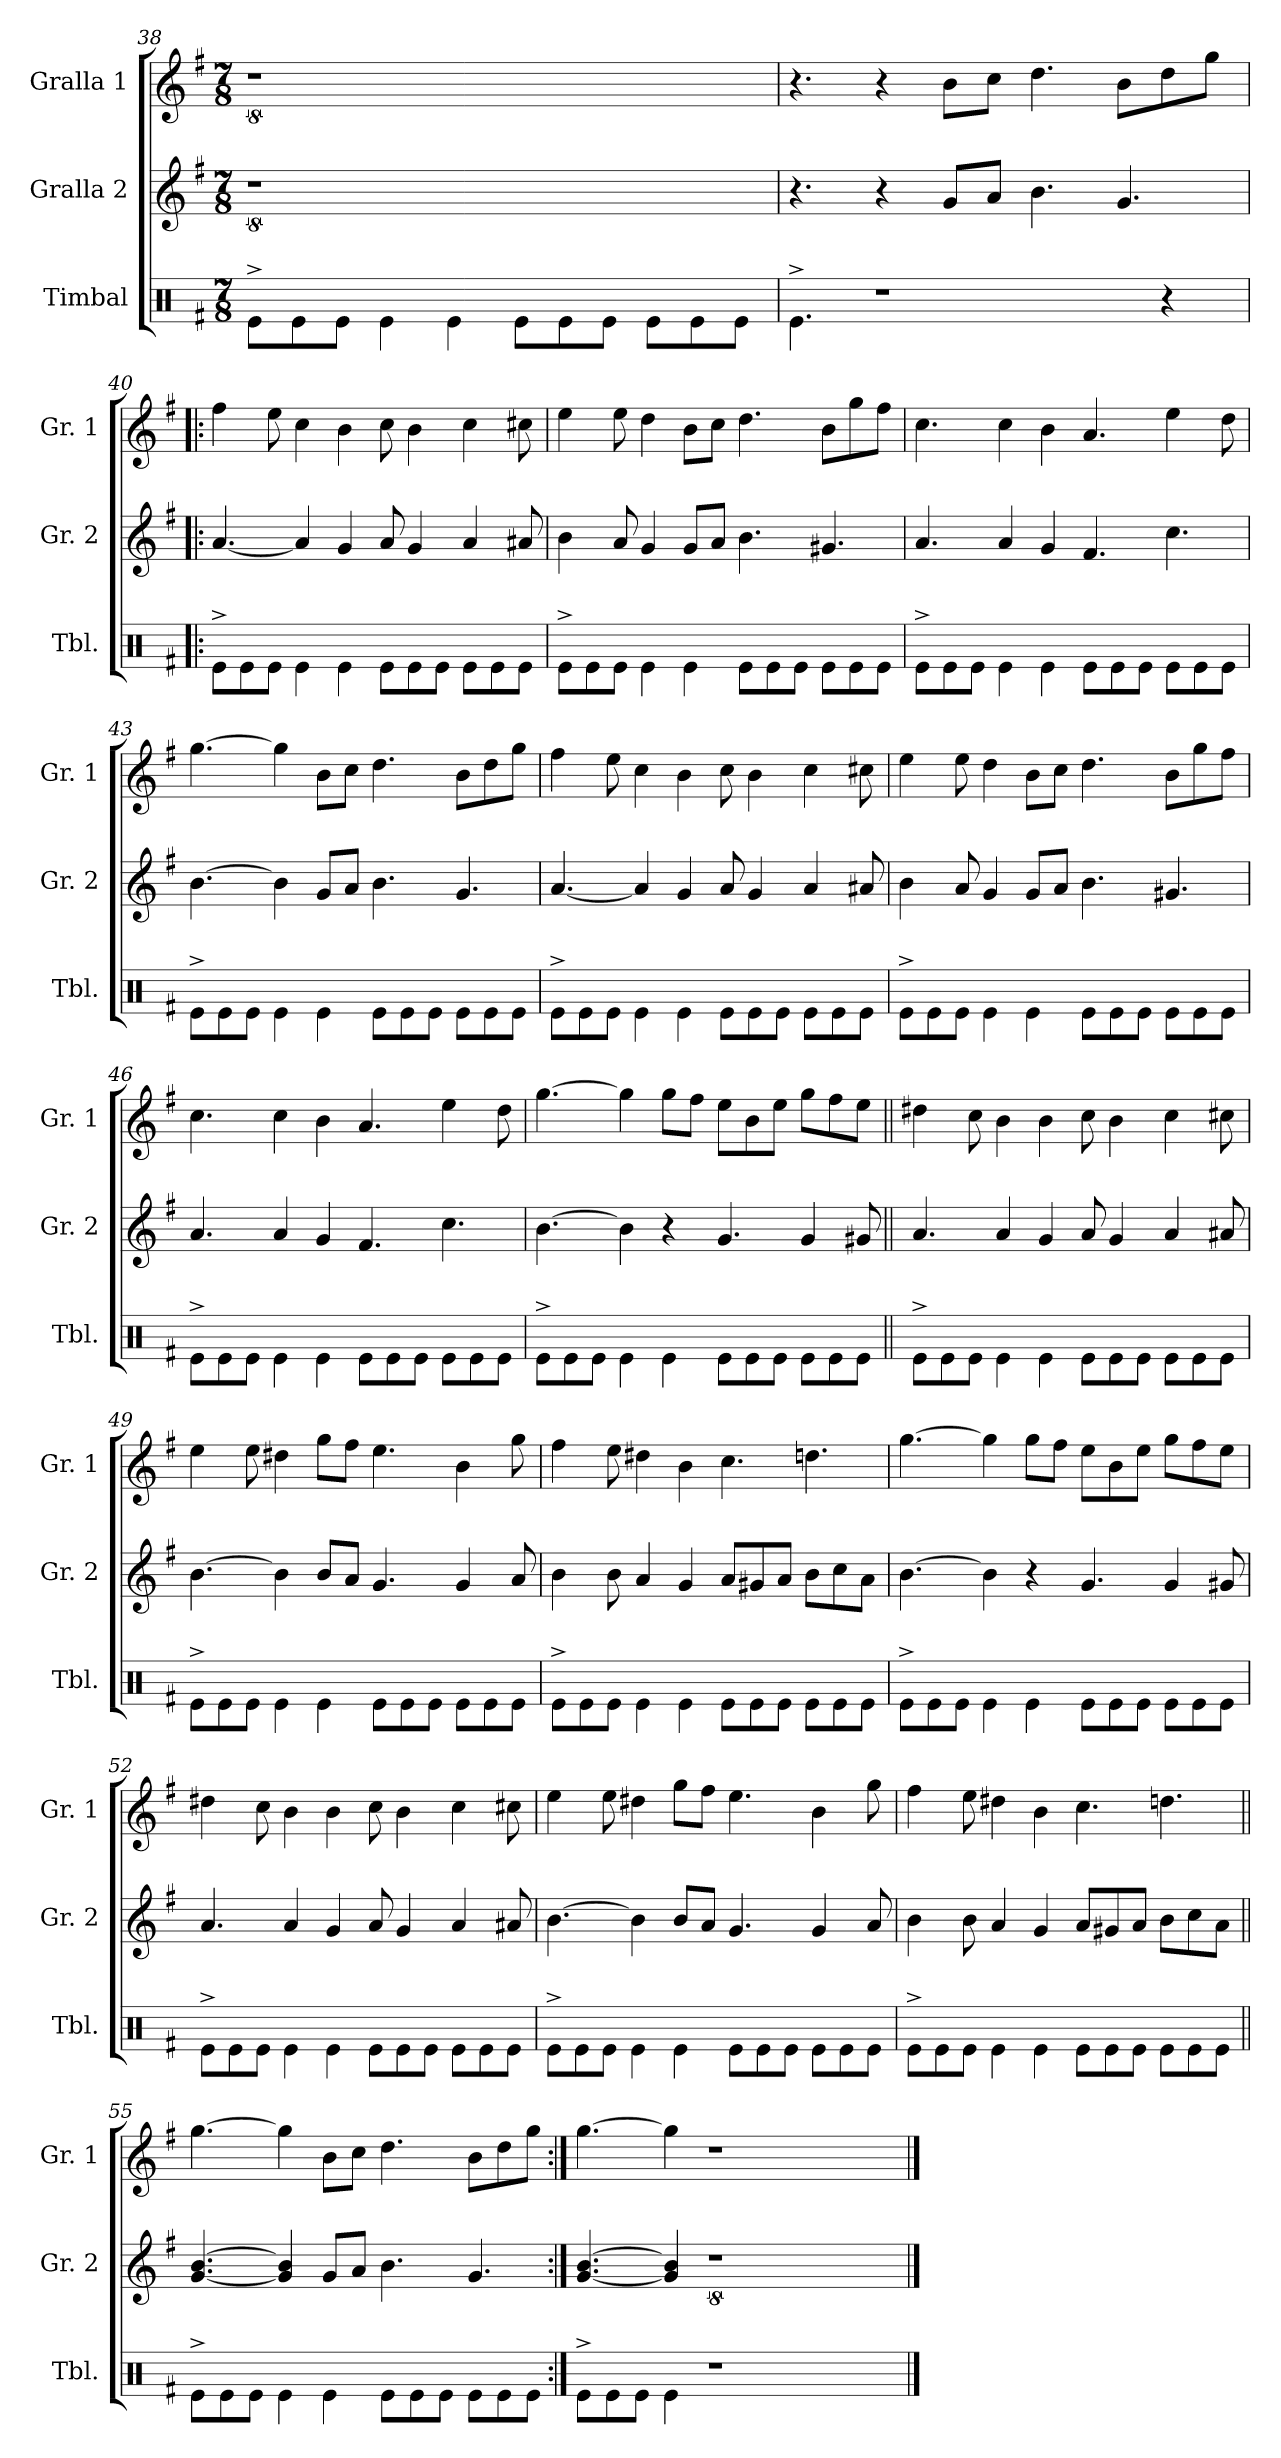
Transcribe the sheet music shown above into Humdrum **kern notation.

**kern	**kern	**kern
*part3	*part2	*part1
*staff3	*staff2	*staff1
*I"Timbal	*I"Gralla 2	*I"Gralla 1
*I'Tbl.	*I'Gr. 2	*I'Gr. 1
*clefX	*clefG2	*clefG2
*k[f#]	*k[f#]	*k[f#]
*G:	*G:	*G:
*M7/8+6/8	*M7/8+6/8	*M7/8+6/8
=38	=38	=38
8Re^>\L	8%13r	8%13r
8Re\	.	.
8Re\J	.	.
4Re\	.	.
4Re\	.	.
8Re\L	.	.
8Re\	.	.
8Re\J	.	.
8Re\L	.	.
8Re\	.	.
8Re\J	.	.
!!LO:LB:g=z
=39	=39	=39
4.Re^>\	4.r	4.r
1r	4r	4r
.	8g/L	8b\L
.	8a/J	8cc\J
.	4.b\	4.dd\
.	4.g/	8b\L
4r	.	8dd\
.	.	8gg\J
=40!|:	=40!|:	=40!|:
8Re^>\L	[4.a/	4ff#\
8Re\	.	.
8Re\J	.	8ee\
4Re\	4a/]	4cc\
4Re\	4g/	4b\
8Re\L	8a/	8cc\
8Re\	4g/	4b\
8Re\J	.	.
8Re\L	4a/	4cc\
8Re\	.	.
8Re\J	8a#X/	8cc#X\
=41	=41	=41
8Re^>\L	4b\	4ee\
8Re\	.	.
8Re\J	8a/	8ee\
4Re\	4g/	4dd\
4Re\	8g/L	8b\L
.	8a/J	8cc\J
8Re\L	4.b\	4.dd\
8Re\	.	.
8Re\J	.	.
8Re\L	4.g#X/	8b\L
8Re\	.	8gg\
8Re\J	.	8ff#\J
!!LO:LB:g=z
=42	=42	=42
8Re^>\L	4.a/	4.cc\
8Re\	.	.
8Re\J	.	.
4Re\	4a/	4cc\
4Re\	4g/	4b\
8Re\L	4.f#/	4.a/
8Re\	.	.
8Re\J	.	.
8Re\L	4.cc\	4ee\
8Re\	.	.
8Re\J	.	8dd\
=43	=43	=43
8Re^>\L	[4.b\	[4.gg\
8Re\	.	.
8Re\J	.	.
4Re\	4b\]	4gg\]
4Re\	8g/L	8b\L
.	8a/J	8cc\J
8Re\L	4.b\	4.dd\
8Re\	.	.
8Re\J	.	.
8Re\L	4.g/	8b\L
8Re\	.	8dd\
8Re\J	.	8gg\J
=44	=44	=44
8Re^>\L	[4.a/	4ff#\
8Re\	.	.
8Re\J	.	8ee\
4Re\	4a/]	4cc\
4Re\	4g/	4b\
8Re\L	8a/	8cc\
8Re\	4g/	4b\
8Re\J	.	.
8Re\L	4a/	4cc\
8Re\	.	.
8Re\J	8a#X/	8cc#X\
!!LO:LB:g=z
=45	=45	=45
8Re^>\L	4b\	4ee\
8Re\	.	.
8Re\J	8a/	8ee\
4Re\	4g/	4dd\
4Re\	8g/L	8b\L
.	8a/J	8cc\J
8Re\L	4.b\	4.dd\
8Re\	.	.
8Re\J	.	.
8Re\L	4.g#X/	8b\L
8Re\	.	8gg\
8Re\J	.	8ff#\J
=46	=46	=46
8Re^>\L	4.a/	4.cc\
8Re\	.	.
8Re\J	.	.
4Re\	4a/	4cc\
4Re\	4g/	4b\
8Re\L	4.f#/	4.a/
8Re\	.	.
8Re\J	.	.
8Re\L	4.cc\	4ee\
8Re\	.	.
8Re\J	.	8dd\
=47	=47	=47
8Re^>\L	[4.b\	[4.gg\
8Re\	.	.
8Re\J	.	.
4Re\	4b\]	4gg\]
4Re\	4r	8gg\L
.	.	8ff#\J
8Re\L	4.g/	8ee\L
8Re\	.	8b\
8Re\J	.	8ee\J
8Re\L	4g/	8gg\L
8Re\	.	8ff#\
8Re\J	8g#X/	8ee\J
!!LO:PB:g=z
=48||	=48||	=48||
8Re^>\L	4.a/	4dd#X\
8Re\	.	.
8Re\J	.	8cc\
4Re\	4a/	4b\
4Re\	4g/	4b\
8Re\L	8a/	8cc\
8Re\	4g/	4b\
8Re\J	.	.
8Re\L	4a/	4cc\
8Re\	.	.
8Re\J	8a#X/	8cc#X\
=49	=49	=49
8Re^>\L	[4.b\	4ee\
8Re\	.	.
8Re\J	.	8ee\
4Re\	4b\]	4dd#X\
4Re\	8b/L	8gg\L
.	8a/J	8ff#\J
8Re\L	4.g/	4.ee\
8Re\	.	.
8Re\J	.	.
8Re\L	4g/	4b\
8Re\	.	.
8Re\J	8a/	8gg\
=50	=50	=50
8Re^>\L	4b\	4ff#\
8Re\	.	.
8Re\J	8b\	8ee\
4Re\	4a/	4dd#X\
4Re\	4g/	4b\
8Re\L	8a/L	4.cc\
8Re\	8g#X/	.
8Re\J	8a/J	.
8Re\L	8b\L	4.ddn\
8Re\	8cc\	.
8Re\J	8a\J	.
!!LO:LB:g=z
=51	=51	=51
8Re^>\L	[4.b\	[4.gg\
8Re\	.	.
8Re\J	.	.
4Re\	4b\]	4gg\]
4Re\	4r	8gg\L
.	.	8ff#\J
8Re\L	4.g/	8ee\L
8Re\	.	8b\
8Re\J	.	8ee\J
8Re\L	4g/	8gg\L
8Re\	.	8ff#\
8Re\J	8g#X/	8ee\J
=52	=52	=52
8Re^>\L	4.a/	4dd#X\
8Re\	.	.
8Re\J	.	8cc\
4Re\	4a/	4b\
4Re\	4g/	4b\
8Re\L	8a/	8cc\
8Re\	4g/	4b\
8Re\J	.	.
8Re\L	4a/	4cc\
8Re\	.	.
8Re\J	8a#X/	8cc#X\
=53	=53	=53
8Re^>\L	[4.b\	4ee\
8Re\	.	.
8Re\J	.	8ee\
4Re\	4b\]	4dd#X\
4Re\	8b/L	8gg\L
.	8a/J	8ff#\J
8Re\L	4.g/	4.ee\
8Re\	.	.
8Re\J	.	.
8Re\L	4g/	4b\
8Re\	.	.
8Re\J	8a/	8gg\
!!LO:LB:g=z
=54	=54	=54
8Re^>\L	4b\	4ff#\
8Re\	.	.
8Re\J	8b\	8ee\
4Re\	4a/	4dd#X\
4Re\	4g/	4b\
8Re\L	8a/L	4.cc\
8Re\	8g#X/	.
8Re\J	8a/J	.
8Re\L	8b\L	4.ddn\
8Re\	8cc\	.
8Re\J	8a\J	.
=55||	=55||	=55||
8Re^>\L	[4.g/ [4.b/	[4.gg\
8Re\	.	.
8Re\J	.	.
4Re\	4g/] 4b/]	4gg\]
4Re\	8g/L	8b\L
.	8a/J	8cc\J
8Re\L	4.b\	4.dd\
8Re\	.	.
8Re\J	.	.
8Re\L	4.g/	8b\L
8Re\	.	8dd\
8Re\J	.	8gg\J
=56:|!	=56:|!	=56:|!
8Re^>\L	[4.g/ [4.b/	[4.gg\
8Re\	.	.
8Re\J	.	.
4Re\	4g/] 4b/]	4gg\]
1r	8%13r	1r
2ryy	.	2ryy
8ryy	.	8ryy
==	==	==
*-	*-	*-
